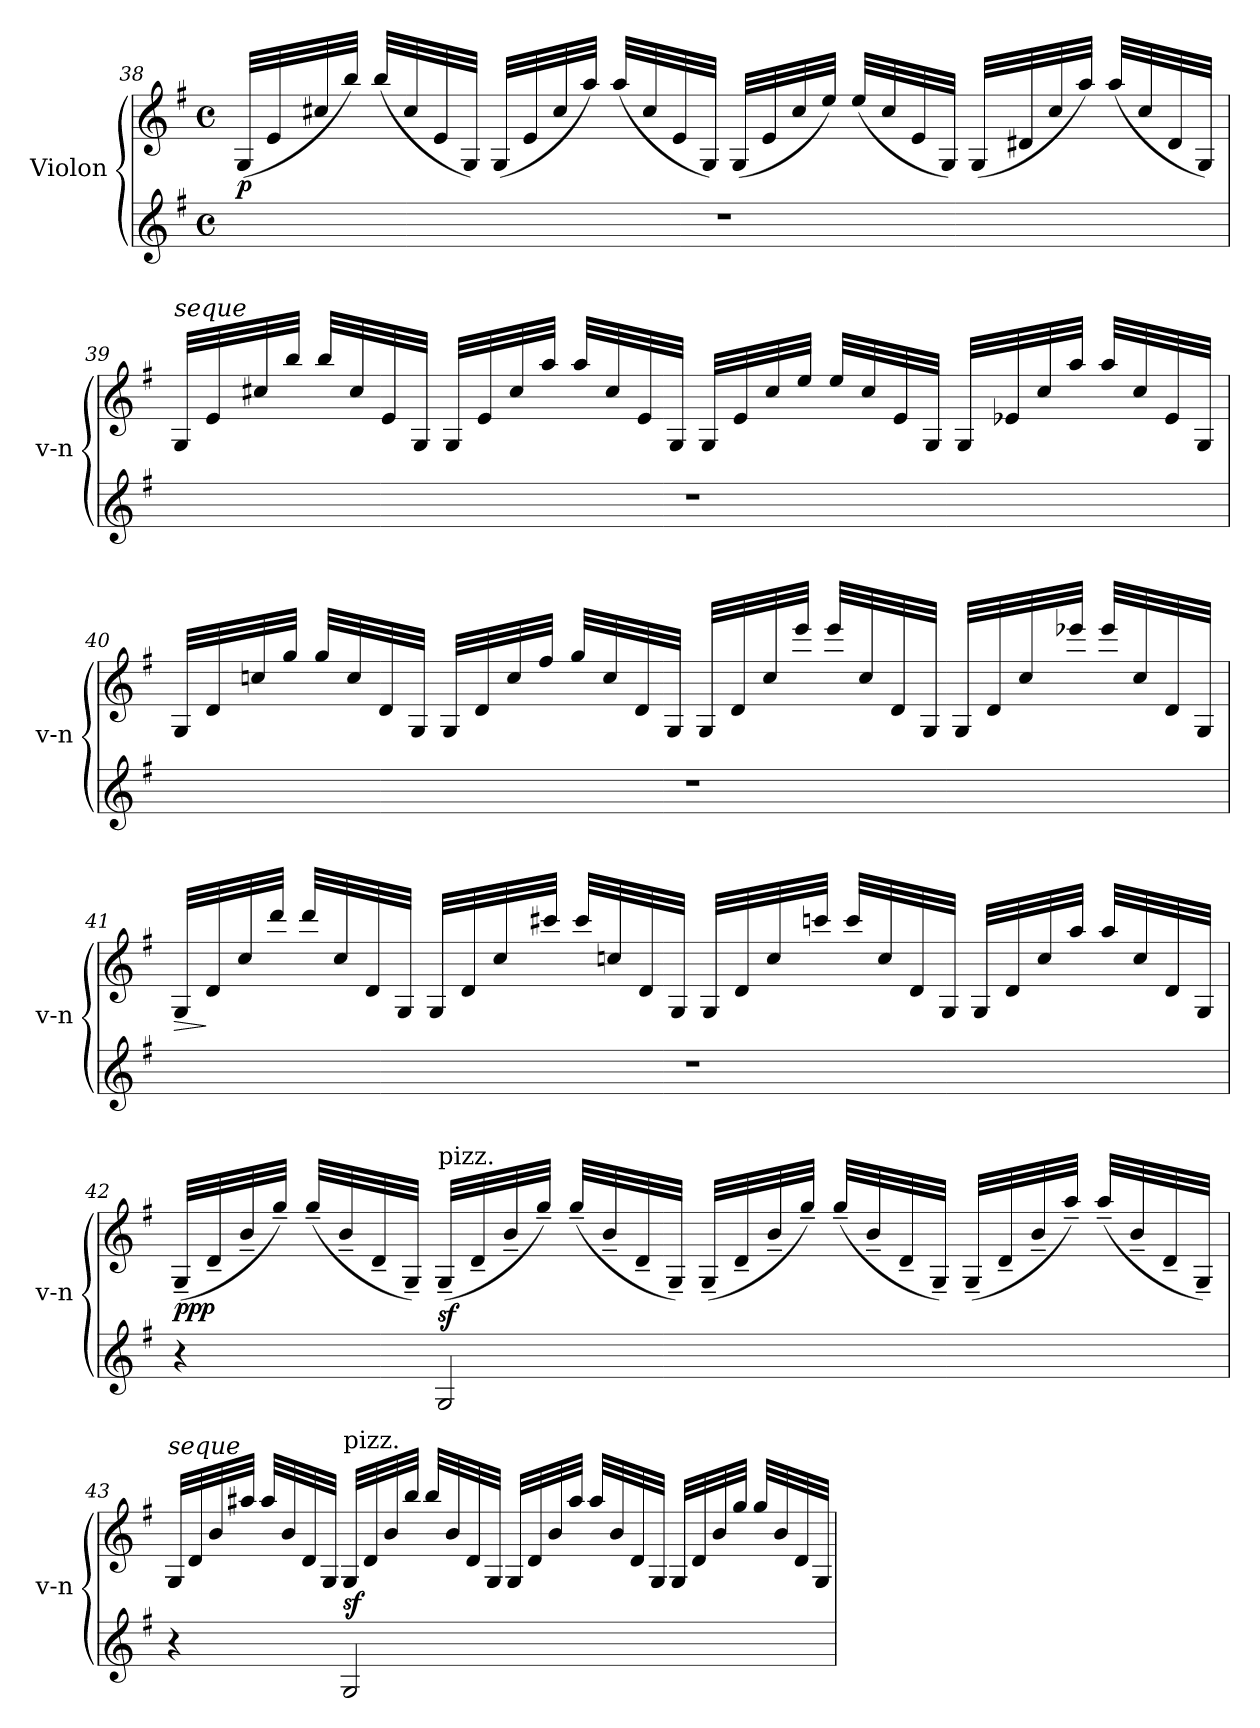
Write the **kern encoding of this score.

**kern	**kern	**dynam
*part1	*part1	*part1
*staff2	*staff1	*staff1/2
*I"Violon	*	*
*I'v-n	*	*
*clefG2	*clefG2	*
*k[f#]	*k[f#]	*
*M4/4	*M4/4	*
*met(c)	*met(c)	*
=38	=38	=38
1r	(32G/LLL	p
.	32e/	.
.	32cc#X/	.
.	32bb/JJJ)	.
.	(32bb/LLL	.
.	32cc#/	.
.	32e/	.
.	32G/JJJ)	.
.	(32G/LLL	.
.	32e/	.
.	32cc#/	.
.	32aa/JJJ)	.
.	(32aa/LLL	.
.	32cc#/	.
.	32e/	.
.	32G/JJJ)	.
.	(32G/LLL	.
.	32e/	.
.	32cc#/	.
.	32ee/JJJ)	.
.	(32ee/LLL	.
.	32cc#/	.
.	32e/	.
.	32G/JJJ)	.
.	(32G/LLL	.
.	32d#X/	.
.	32cc#/	.
.	32aa/JJJ)	.
.	(32aa/LLL	.
.	32cc#/	.
.	32d#/	.
.	32G/JJJ)	.
=39	=39	=39
!	!LO:TX:a:i:t=seque	!
1r	32G/LLL	.
.	32e/	.
.	32cc#X/	.
.	32bb/JJJ	.
.	32bb/LLL	.
.	32cc#/	.
.	32e/	.
.	32G/JJJ	.
.	32G/LLL	.
.	32e/	.
.	32cc#/	.
.	32aa/JJJ	.
.	32aa/LLL	.
.	32cc#/	.
.	32e/	.
.	32G/JJJ	.
.	32G/LLL	.
.	32e/	.
.	32cc#/	.
.	32ee/JJJ	.
.	32ee/LLL	.
.	32cc#/	.
.	32e/	.
.	32G/JJJ	.
.	32G/LLL	.
.	32e-X/	.
.	32cc#/	.
.	32aa/JJJ	.
.	32aa/LLL	.
.	32cc#/	.
.	32e-/	.
.	32G/JJJ	.
=40	=40	=40
1r	32G/LLL	.
.	32d/	.
.	32ccn/	.
.	32gg/JJJ	.
.	32gg/LLL	.
.	32cc/	.
.	32d/	.
.	32G/JJJ	.
.	32G/LLL	.
.	32d/	.
.	32cc/	.
.	32ff#/JJJ	.
.	32gg/LLL	.
.	32cc/	.
.	32d/	.
.	32G/JJJ	.
.	32G/LLL	.
.	32d/	.
.	32cc/	.
.	32eee/JJJ	.
.	32eee/LLL	.
.	32cc/	.
.	32d/	.
.	32G/JJJ	.
.	32G/LLL	.
.	32d/	.
.	32cc/	.
.	32eee-X/JJJ	.
.	32eee-/LLL	.
.	32cc/	.
.	32d/	.
.	32G/JJJ	.
=41	=41	=41
1r	32G/LLL	>
.	32d/	]
.	32cc/	.
.	32ddd/JJJ	.
.	32ddd/LLL	.
.	32cc/	.
.	32d/	.
.	32G/JJJ	.
.	32G/LLL	.
.	32d/	.
.	32cc/	.
.	32ccc#X/JJJ	.
.	32ccc#/LLL	.
.	32ccn/	.
.	32d/	.
.	32G/JJJ	.
.	32G/LLL	.
.	32d/	.
.	32cc/	.
.	32cccn/JJJ	.
.	32ccc/LLL	.
.	32cc/	.
.	32d/	.
.	32G/JJJ	.
.	32G/LLL	.
.	32d/	.
.	32cc/	.
.	32aa/JJJ	.
.	32aa/LLL	.
.	32cc/	.
.	32d/	.
.	32G/JJJ	.
=42	=42	=42
4r	(32G~/LLL	ppp
.	32d~/	.
.	32b~/	.
.	32gg~/JJJ)	.
.	(32gg~/LLL	.
.	32b~/	.
.	32d~/	.
.	32G~/JJJ)	.
!	!LO:TX:a:t=pizz.	!
2G/	(32G~/LLL	sf
.	32d~/	.
.	32b~/	.
.	32gg~/JJJ)	.
.	(32gg~/LLL	.
.	32b~/	.
.	32d~/	.
.	32G~/JJJ)	.
.	(32G~/LLL	.
.	32d~/	.
.	32b~/	.
.	32gg~/JJJ)	.
.	(32gg~/LLL	.
.	32b~/	.
.	32d~/	.
.	32G~/JJJ)	.
4ryy	(32G~/LLL	.
.	32d~/	.
.	32b~/	.
.	32aa~/JJJ)	.
.	(32aa~/LLL	.
.	32b~/	.
.	32d~/	.
.	32G~/JJJ)	.
=43	=43	=43
!	!LO:TX:a:i:t=seque	!
4r	32G/LLL	.
.	32d/	.
.	32b/	.
.	32aa#X/JJJ	.
.	32aa#/LLL	.
.	32b/	.
.	32d/	.
.	32G/JJJ	.
!	!LO:TX:a:t=pizz.	!
2G/	32G/LLL	sf
.	32d/	.
.	32b/	.
.	32bb/JJJ	.
.	32bb/LLL	.
.	32b/	.
.	32d/	.
.	32G/JJJ	.
.	32G/LLL	.
.	32d/	.
.	32b/	.
.	32aa#/JJJ	.
.	32aa#/LLL	.
.	32b/	.
.	32d/	.
.	32G/JJJ	.
4ryy	32G/LLL	.
.	32d/	.
.	32b/	.
.	32gg/JJJ	.
.	32gg/LLL	.
.	32b/	.
.	32d/	.
.	32G/JJJ	.
=	=	=
*-	*-	*-
